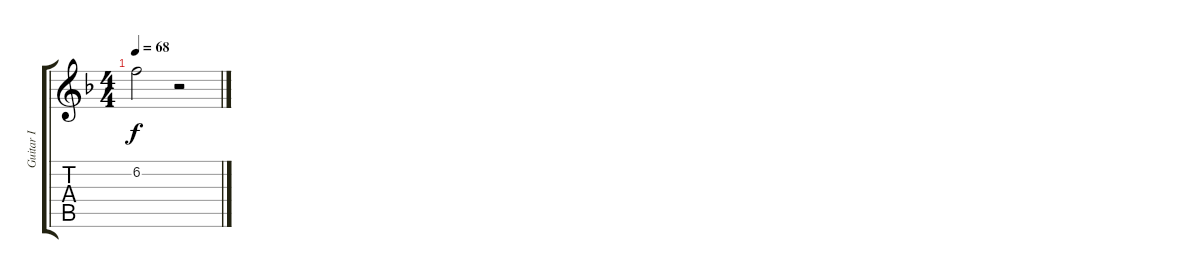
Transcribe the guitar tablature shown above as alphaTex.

\track ("Guitar I" "Guitar I") {instrument electricguitarclean}
\staff {score tabs}
\tuning (E4 B3 G3 D3 A2 E2) {hide}
\ts (4 4)
\tempo 68
\clef g2
\ks f
6.2{t}.2{dy f} r.2
